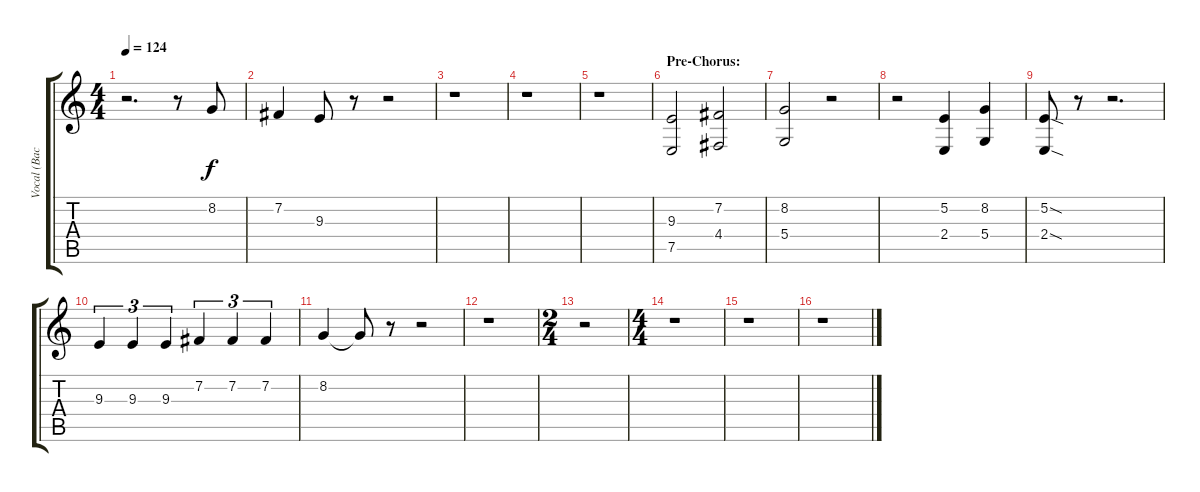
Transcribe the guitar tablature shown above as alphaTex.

\track ("Vocal (Backing)" "Vocal (Bac") {instrument choiraahs}
\staff {score tabs}
\tuning (E4 B3 G3 D3 A2 E2) {hide}
\ts (4 4)
\tempo 124
\clef g2
\ks c
r.2{d dy f} r.8 8.2.8 |
7.2.4 9.3.8 r.8 r.2 |
r.1 |
r.1 |
r.1 |
\section ("" "Pre-Chorus:")
(9.3 7.5).2 (7.2 4.4).2 |
(8.2 5.4).2 r.2 |
r.2 (5.2 2.4).4 (8.2 5.4).4 |
(5.2{sod} 2.4{sod}).8 r.8 r.2{d} |
9.3.4{tu (3 2)} 9.3.4{tu (3 2)} 9.3.4{tu (3 2)} 7.2.4{tu (3 2)} 7.2.4{tu (3 2)} 7.2.4{tu (3 2)} |
8.2.4 8.2{t}.8 r.8 r.2 |
r.1 |
\ts (2 4)
r.2 |
\ts (4 4)
r.1 |
r.1 |
r.1
